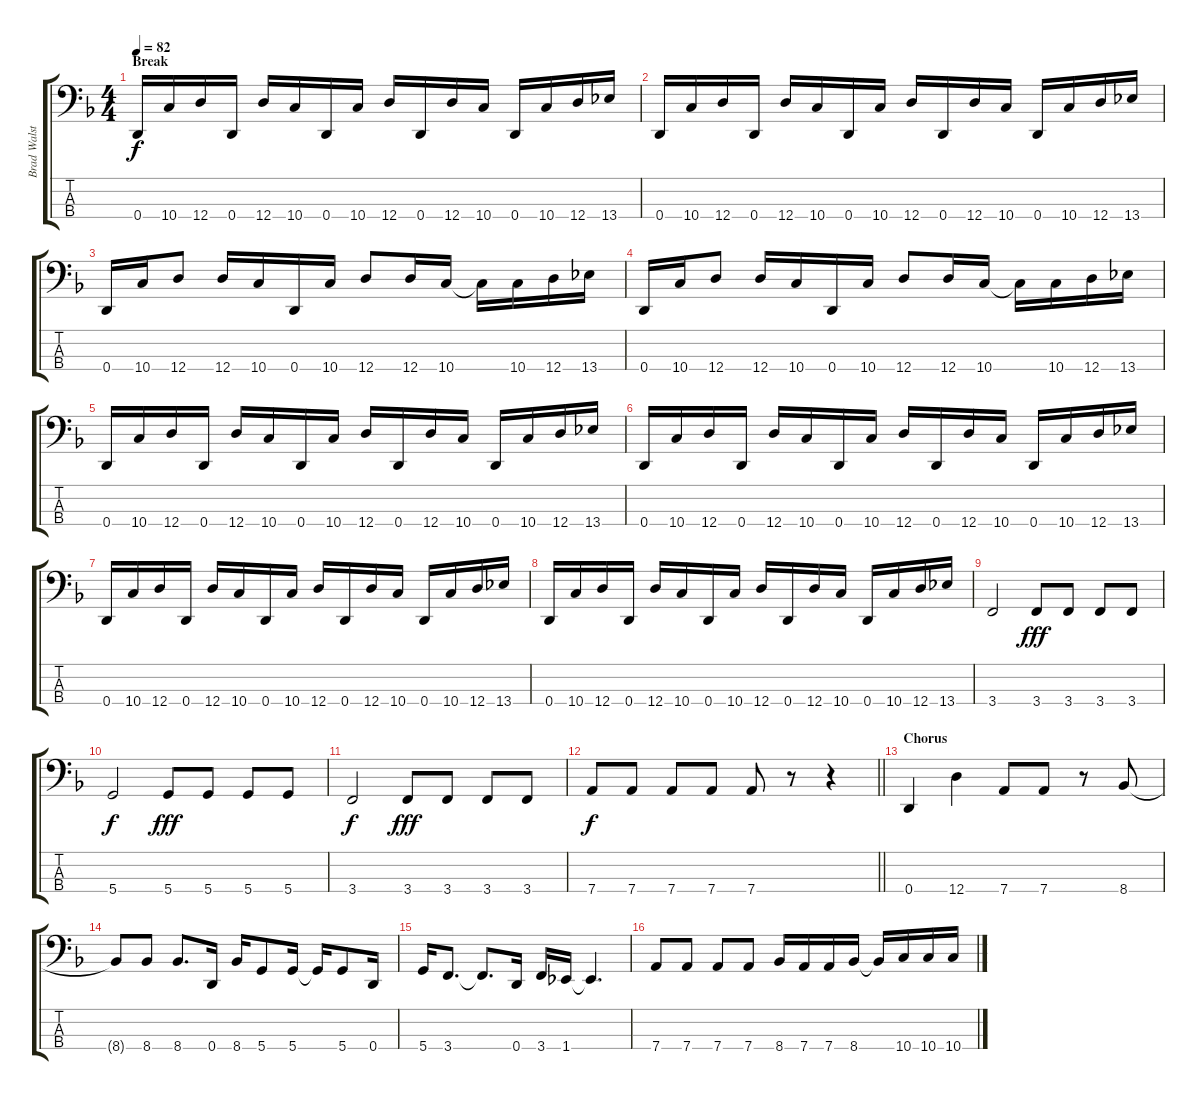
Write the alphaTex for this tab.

\track ("Brad Walst" "Brad Walst") {instrument electricbassfinger}
\staff {score tabs}
\tuning (G2 D2 A1 D1) {hide}
\ts (4 4)
\section ("" "Break")
\tempo 82
\clef f4
\ks f
0.4.16{dy f} 10.4.16 12.4.16 0.4.16 12.4.16 10.4.16 0.4.16 10.4.16 12.4.16 0.4.16 12.4.16 10.4.16 0.4.16 10.4.16 12.4.16 13.4.16 |
0.4.16 10.4.16 12.4.16 0.4.16 12.4.16 10.4.16 0.4.16 10.4.16 12.4.16 0.4.16 12.4.16 10.4.16 0.4.16 10.4.16 12.4.16 13.4.16 |
0.4.16 10.4.16 12.4.8 12.4.16 10.4.16 0.4.16 10.4.16 12.4.8 12.4.16 10.4.16 10.4{t}.16 10.4.16 12.4.16 13.4.16 |
0.4.16 10.4.16 12.4.8 12.4.16 10.4.16 0.4.16 10.4.16 12.4.8 12.4.16 10.4.16 10.4{t}.16 10.4.16 12.4.16 13.4.16 |
0.4.16 10.4.16 12.4.16 0.4.16 12.4.16 10.4.16 0.4.16 10.4.16 12.4.16 0.4.16 12.4.16 10.4.16 0.4.16 10.4.16 12.4.16 13.4.16 |
0.4.16 10.4.16 12.4.16 0.4.16 12.4.16 10.4.16 0.4.16 10.4.16 12.4.16 0.4.16 12.4.16 10.4.16 0.4.16 10.4.16 12.4.16 13.4.16 |
0.4.16 10.4.16 12.4.16 0.4.16 12.4.16 10.4.16 0.4.16 10.4.16 12.4.16 0.4.16 12.4.16 10.4.16 0.4.16 10.4.16 12.4.16 13.4.16 |
0.4.16 10.4.16 12.4.16 0.4.16 12.4.16 10.4.16 0.4.16 10.4.16 12.4.16 0.4.16 12.4.16 10.4.16 0.4.16 10.4.16 12.4.16 13.4.16 |
3.4.2 3.4.8{dy fff} 3.4.8 3.4.8 3.4.8 |
5.4.2{dy f} 5.4.8{dy fff} 5.4.8 5.4.8 5.4.8 |
3.4.2{dy f} 3.4.8{dy fff} 3.4.8 3.4.8 3.4.8 |
\barLineRight lightlight
7.4.8{dy f} 7.4.8 7.4.8 7.4.8 7.4.8 r.8 r.4 |
\section ("" "Chorus")
0.4.4 12.4.4 7.4.8 7.4.8 r.8 8.4.8 |
8.4{t}.8 8.4.8 8.4.8{d} 0.4.16 8.4.16 5.4.8 5.4.16 5.4{t}.16 5.4.8 0.4.16 |
5.4.16 3.4.8{d} 3.4{t}.8{d} 0.4.16 3.4.16 1.4.16 1.4{t}.4{d} |
7.4.8 7.4.8 7.4.8 7.4.8 8.4.16 7.4.16 7.4.16 8.4.16 8.4{t}.16 10.4.16 10.4.16 10.4.16
